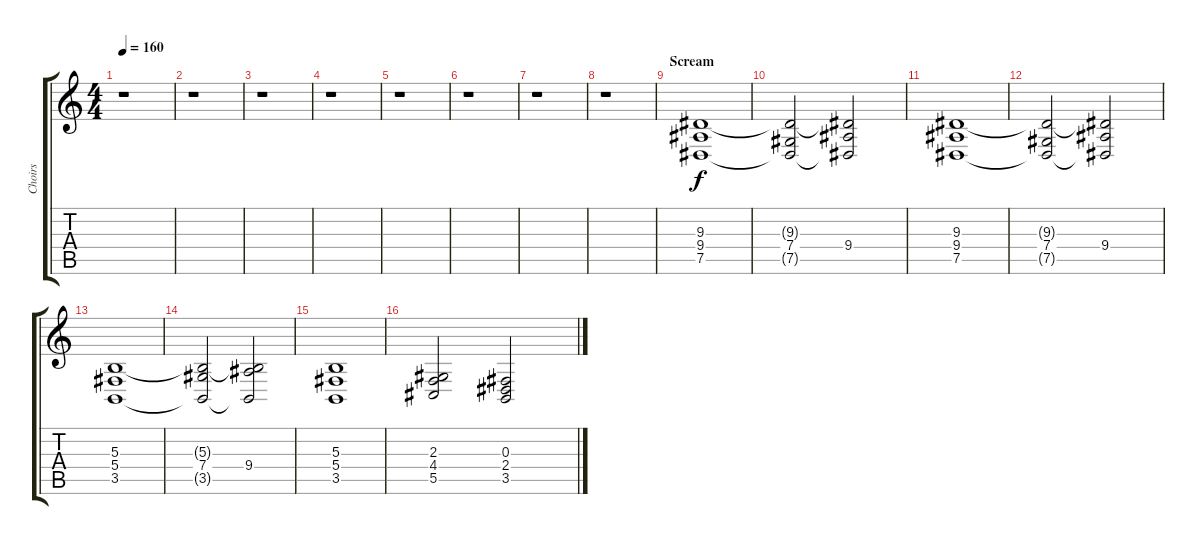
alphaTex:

\track ("Choirs" "Choirs") {instrument choiraahs}
\staff {score tabs}
\tuning (Eb4 Bb3 Gb3 Db3 Ab2 Eb2) {hide}
\ts (4 4)
\tempo 160
\clef g2
\ks c
r.1{dy f instrument choiraahs} |
r.1 |
r.1 |
r.1 |
r.1 |
r.1 |
r.1 |
r.1 |
\section ("" "Scream")
(9.3 9.4 7.5).1 |
(9.3{t} 7.4 7.5{t}).2 (9.3{t} 9.4 7.5{t}).2 |
(9.3 9.4 7.5).1 |
(9.3{t} 7.4 7.5{t}).2 (9.3{t} 9.4 7.5{t}).2 |
(5.3 5.4 3.5).1 |
(5.3{t} 7.4 3.5{t}).2 (5.3{t} 9.4 3.5{t}).2 |
(5.3 5.4 3.5).1 |
(2.3 4.4 5.5).2 (0.3 2.4 3.5).2
